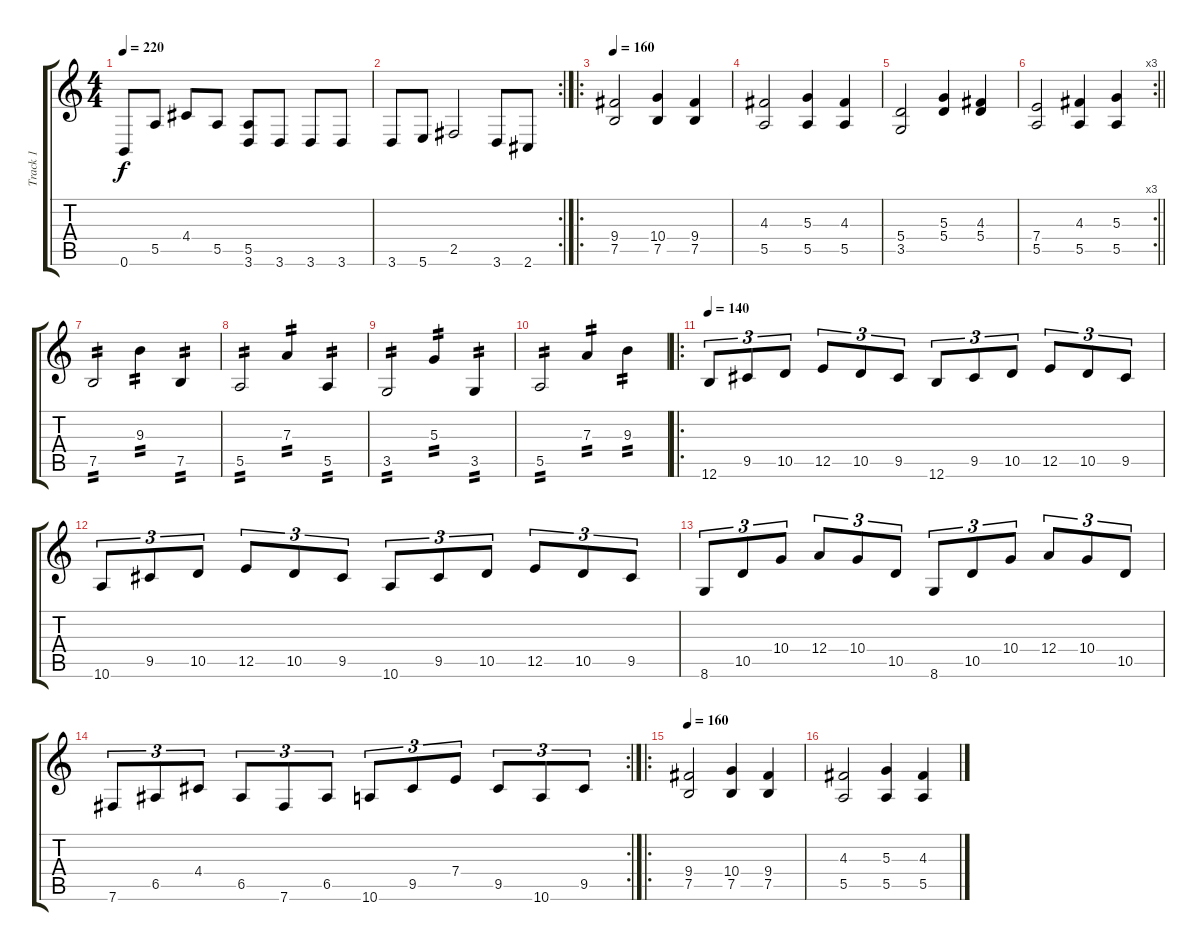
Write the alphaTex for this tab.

\track ("Track 1" "Track 1") {instrument distortionguitar}
\staff {score tabs}
\tuning (B3 Gb3 D3 A2 E2 B1) {hide}
\ts (4 4)
\tempo 220
\clef g2
\ks c
0.6.8{dy f} 5.5.8 4.4.8 5.5.8 (5.5 3.6).8 3.6.8 3.6.8 3.6.8 |
\rc 2
3.6.8 5.6.8 2.5.2 3.6.8 2.6.8 |
\ro
\tempo 160
(9.4 7.5).2 (10.4 7.5).4 (9.4 7.5).4 |
(4.3 5.5).2 (5.3 5.5).4 (4.3 5.5).4 |
(5.4 3.5).2 (5.3 5.4).4 (4.3 5.4).4 |
\rc 3
\barLineRight lightlight
(7.4 5.5).2 (4.3 5.5).4 (5.3 5.5).4 |
7.5.2{tp 2} 9.3.4{tp 2} 7.5.4{tp 2} |
5.5.2{tp 2} 7.3.4{tp 2} 5.5.4{tp 2} |
3.5.2{tp 2} 5.3.4{tp 2} 3.5.4{tp 2} |
5.5.2{tp 2} 7.3.4{tp 2} 9.3.4{tp 2} |
\ro
\tempo 140
12.6.8{tu (3 2)} 9.5.8{tu (3 2)} 10.5.8{tu (3 2)} 12.5.8{tu (3 2)} 10.5.8{tu (3 2)} 9.5.8{tu (3 2)} 12.6.8{tu (3 2)} 9.5.8{tu (3 2)} 10.5.8{tu (3 2)} 12.5.8{tu (3 2)} 10.5.8{tu (3 2)} 9.5.8{tu (3 2)} |
10.6.8{tu (3 2)} 9.5.8{tu (3 2)} 10.5.8{tu (3 2)} 12.5.8{tu (3 2)} 10.5.8{tu (3 2)} 9.5.8{tu (3 2)} 10.6.8{tu (3 2)} 9.5.8{tu (3 2)} 10.5.8{tu (3 2)} 12.5.8{tu (3 2)} 10.5.8{tu (3 2)} 9.5.8{tu (3 2)} |
8.6.8{tu (3 2)} 10.5.8{tu (3 2)} 10.4.8{tu (3 2)} 12.4.8{tu (3 2)} 10.4.8{tu (3 2)} 10.5.8{tu (3 2)} 8.6.8{tu (3 2)} 10.5.8{tu (3 2)} 10.4.8{tu (3 2)} 12.4.8{tu (3 2)} 10.4.8{tu (3 2)} 10.5.8{tu (3 2)} |
\rc 2
7.6.8{tu (3 2)} 6.5.8{tu (3 2)} 4.4.8{tu (3 2)} 6.5.8{tu (3 2)} 7.6.8{tu (3 2)} 6.5.8{tu (3 2)} 10.6.8{tu (3 2)} 9.5.8{tu (3 2)} 7.4.8{tu (3 2)} 9.5.8{tu (3 2)} 10.6.8{tu (3 2)} 9.5.8{tu (3 2)} |
\ro
\tempo 160
(9.4 7.5).2 (10.4 7.5).4 (9.4 7.5).4 |
(4.3 5.5).2 (5.3 5.5).4 (4.3 5.5).4
